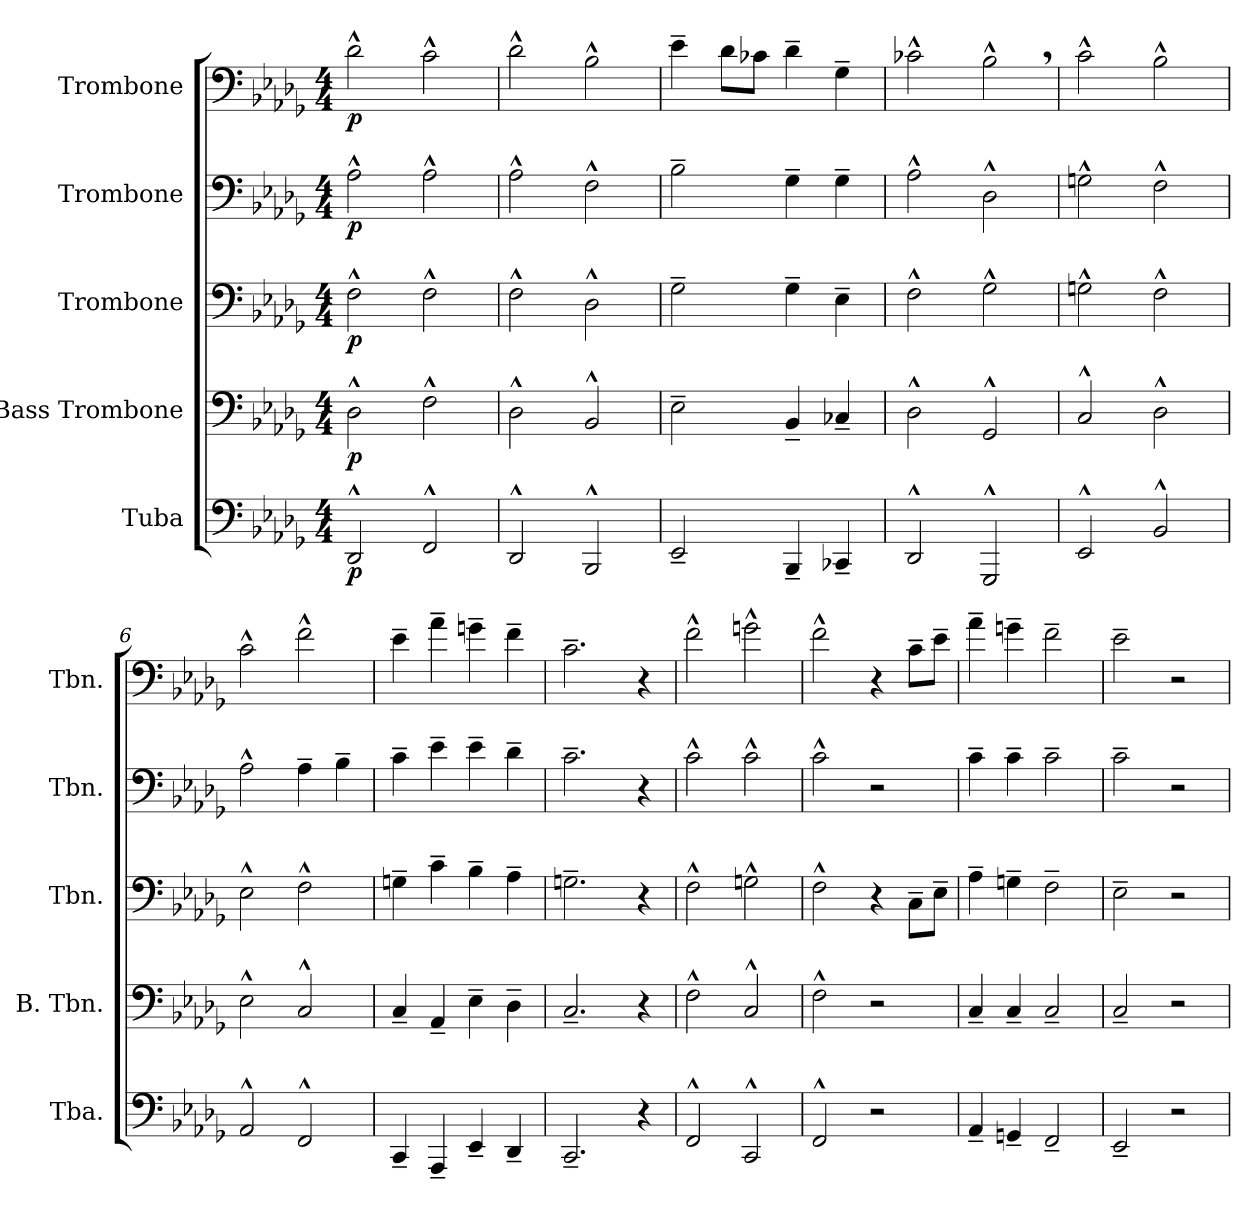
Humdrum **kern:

**kern	**dynam	**kern	**dynam	**kern	**dynam	**kern	**dynam	**kern	**dynam
*part5	*part5	*part4	*part4	*part3	*part3	*part2	*part2	*part1	*part1
*staff5	*staff5	*staff4	*staff4	*staff3	*staff3	*staff2	*staff2	*staff1	*staff1
*I"Tuba	*	*I"Bass Trombone	*	*I"Trombone	*	*I"Trombone	*	*I"Trombone	*
*I'Tba.	*	*I'B. Tbn.	*	*I'Tbn.	*	*I'Tbn.	*	*I'Tbn.	*
*clefF4	*	*clefF4	*	*clefF4	*	*clefF4	*	*clefF4	*
*k[b-e-a-d-g-]	*	*k[b-e-a-d-g-]	*	*k[b-e-a-d-g-]	*	*k[b-e-a-d-g-]	*	*k[b-e-a-d-g-]	*
*M4/4	*	*M4/4	*	*M4/4	*	*M4/4	*	*M4/4	*
=1	=1	=1	=1	=1	=1	=1	=1	=1	=1
!	!LO:DY:b	!	!LO:DY:b	!	!LO:DY:b	!	!LO:DY:b	!	!LO:DY:b
2DD-^^/	p	2D-^^\	p	2F^^\	p	2A-^^\	p	2d-^^\	p
2FF^^/	.	2F^^\	.	2F^^\	.	2A-^^\	.	2c^^\	.
=2	=2	=2	=2	=2	=2	=2	=2	=2	=2
2DD-^^/	.	2D-^^\	.	2F^^\	.	2A-^^\	.	2d-^^\	.
2BBB-^^/	.	2BB-^^/	.	2D-^^\	.	2F^^\	.	2B-^^\	.
=3	=3	=3	=3	=3	=3	=3	=3	=3	=3
2EE-~/	.	2E-~\	.	2G-~\	.	2B-~\	.	4e-~\	.
.	.	.	.	.	.	.	.	8d-\L	.
.	.	.	.	.	.	.	.	8c-X\J	.
4BBB-~/	.	4BB-~/	.	4G-~\	.	4G-~\	.	4d-~\	.
4CC-X~/	.	4C-X~/	.	4E-~\	.	4G-~\	.	4G-~\	.
=4	=4	=4	=4	=4	=4	=4	=4	=4	=4
2DD-^^/	.	2D-^^\	.	2F^^\	.	2A-^^\	.	2c-X^^\	.
2GGG-^^/	.	2GG-^^/	.	2G-^^\	.	2D-^^\	.	2B-^^,\	.
=5	=5	=5	=5	=5	=5	=5	=5	=5	=5
2EE-^^/	.	2C^^/	.	2Gn^^\	.	2Gn^^\	.	2c^^\	.
2BB-^^/	.	2D-^^\	.	2F^^\	.	2F^^\	.	2B-^^\	.
=6	=6	=6	=6	=6	=6	=6	=6	=6	=6
2AA-^^/	.	2E-^^\	.	2E-^^\	.	2A-^^\	.	2c^^\	.
2FF^^/	.	2C^^/	.	2F^^\	.	4A-~\	.	2f^^\	.
.	.	.	.	.	.	4B-~\	.	.	.
=7	=7	=7	=7	=7	=7	=7	=7	=7	=7
4CC~/	.	4C~/	.	4Gn~\	.	4c~\	.	4e-~\	.
4AAA-~/	.	4AA-~/	.	4c~\	.	4e-~\	.	4a-~\	.
4EE-~/	.	4E-~\	.	4B-~\	.	4e-~\	.	4gn~\	.
4DD-~/	.	4D-~\	.	4A-~\	.	4d-~\	.	4f~\	.
=8	=8	=8	=8	=8	=8	=8	=8	=8	=8
2.CC~/	.	2.C~/	.	2.Gn~\	.	2.c~\	.	2.c~\	.
4r	.	4r	.	4r	.	4r	.	4r	.
!!LO:LB:g=z
=9	=9	=9	=9	=9	=9	=9	=9	=9	=9
2FF^^/	.	2F^^\	.	2F^^\	.	2c^^\	.	2f^^\	.
2CC^^/	.	2C^^/	.	2Gn^^\	.	2c^^\	.	2gn^^\	.
=10	=10	=10	=10	=10	=10	=10	=10	=10	=10
2FF^^/	.	2F^^\	.	2F^^\	.	2c^^\	.	2f^^\	.
2r	.	2r	.	4r	.	2r	.	4r	.
.	.	.	.	8C~\L	.	.	.	8c~\L	.
.	.	.	.	8E-~\J	.	.	.	8e-~\J	.
=11	=11	=11	=11	=11	=11	=11	=11	=11	=11
4AA-~/	.	4C~/	.	4A-~\	.	4c~\	.	4a-~\	.
4GGn~/	.	4C~/	.	4Gn~\	.	4c~\	.	4gn~\	.
2FF~/	.	2C~/	.	2F~\	.	2c~\	.	2f~\	.
=12	=12	=12	=12	=12	=12	=12	=12	=12	=12
2EE-~/	.	2C~/	.	2E-~\	.	2c~\	.	2e-~\	.
2r	.	2r	.	2r	.	2r	.	2r	.
=	=	=	=	=	=	=	=	=	=
*-	*-	*-	*-	*-	*-	*-	*-	*-	*-
